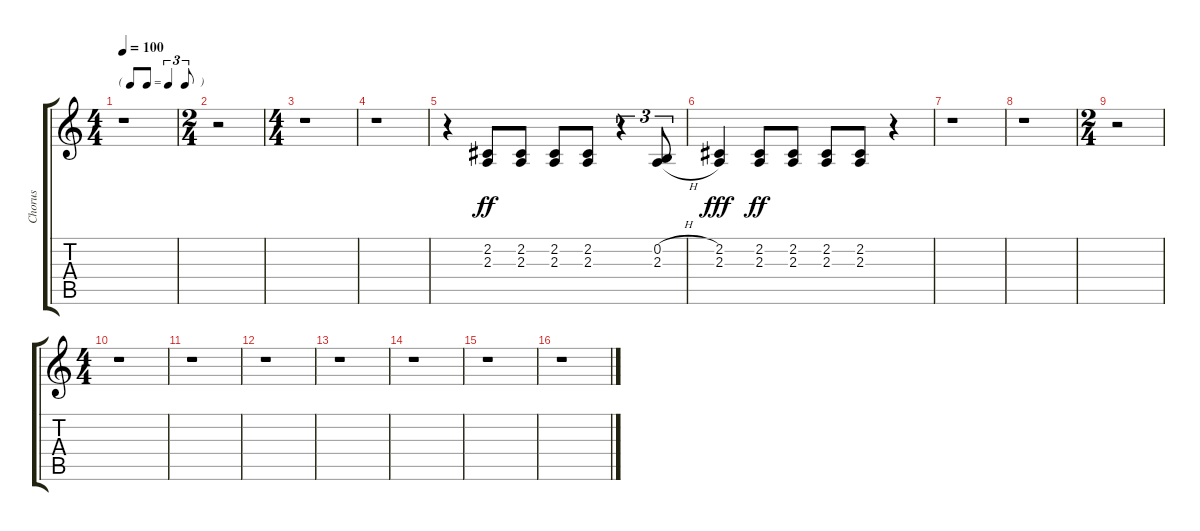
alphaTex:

\track ("Chorus" "Chorus") {instrument acousticgrandpiano}
\staff {score tabs}
\tuning (E4 B3 G3 D3 A2 E2) {hide}
\ts (4 4)
\tf triplet8th
\tempo 100
\clef g2
\ks c
r.1{dy f} |
\ts (2 4)
r.2 |
\ts (4 4)
r.1 |
r.1 |
r.4 (2.2 2.3).8{dy ff} (2.2 2.3).8 (2.2 2.3).8 (2.2 2.3).8 r.4{tu (3 2)} (0.2{h} 2.3{h}).8{tu (3 2)} |
(2.2 2.3).4{dy fff} (2.2 2.3).8{dy ff} (2.2 2.3).8 (2.2 2.3).8 (2.2 2.3).8 r.4 |
r.1 |
r.1 |
\ts (2 4)
r.2 |
\ts (4 4)
r.1 |
r.1 |
r.1 |
r.1 |
r.1 |
r.1 |
r.1
